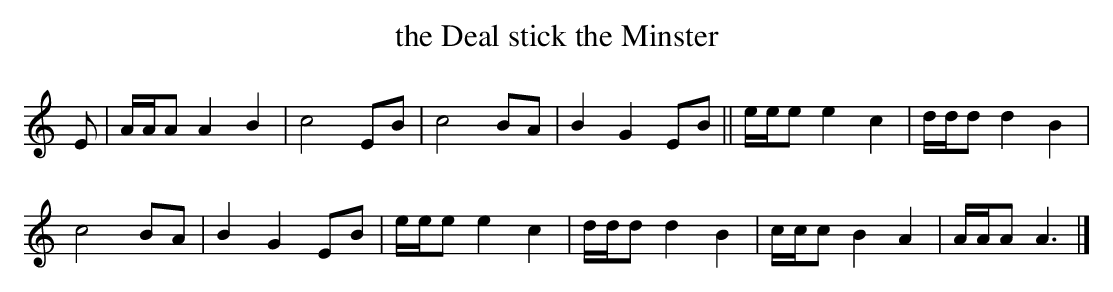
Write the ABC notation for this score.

X:1
T: the Deal stick the Minster
M: none
L: 1/8
K: Am
E |\
A/A/A A2 B2 | c4 EB |\
c4 BA | B2 G2 EB ||\
e/e/e e2 c2 | d/d/d d2B2 |
c4 BA | B2 G2 EB |\
e/e/e e2 c2 | d/d/d d2 B2 |\
c/c/c B2 A2 | A/A/A A3 |]
